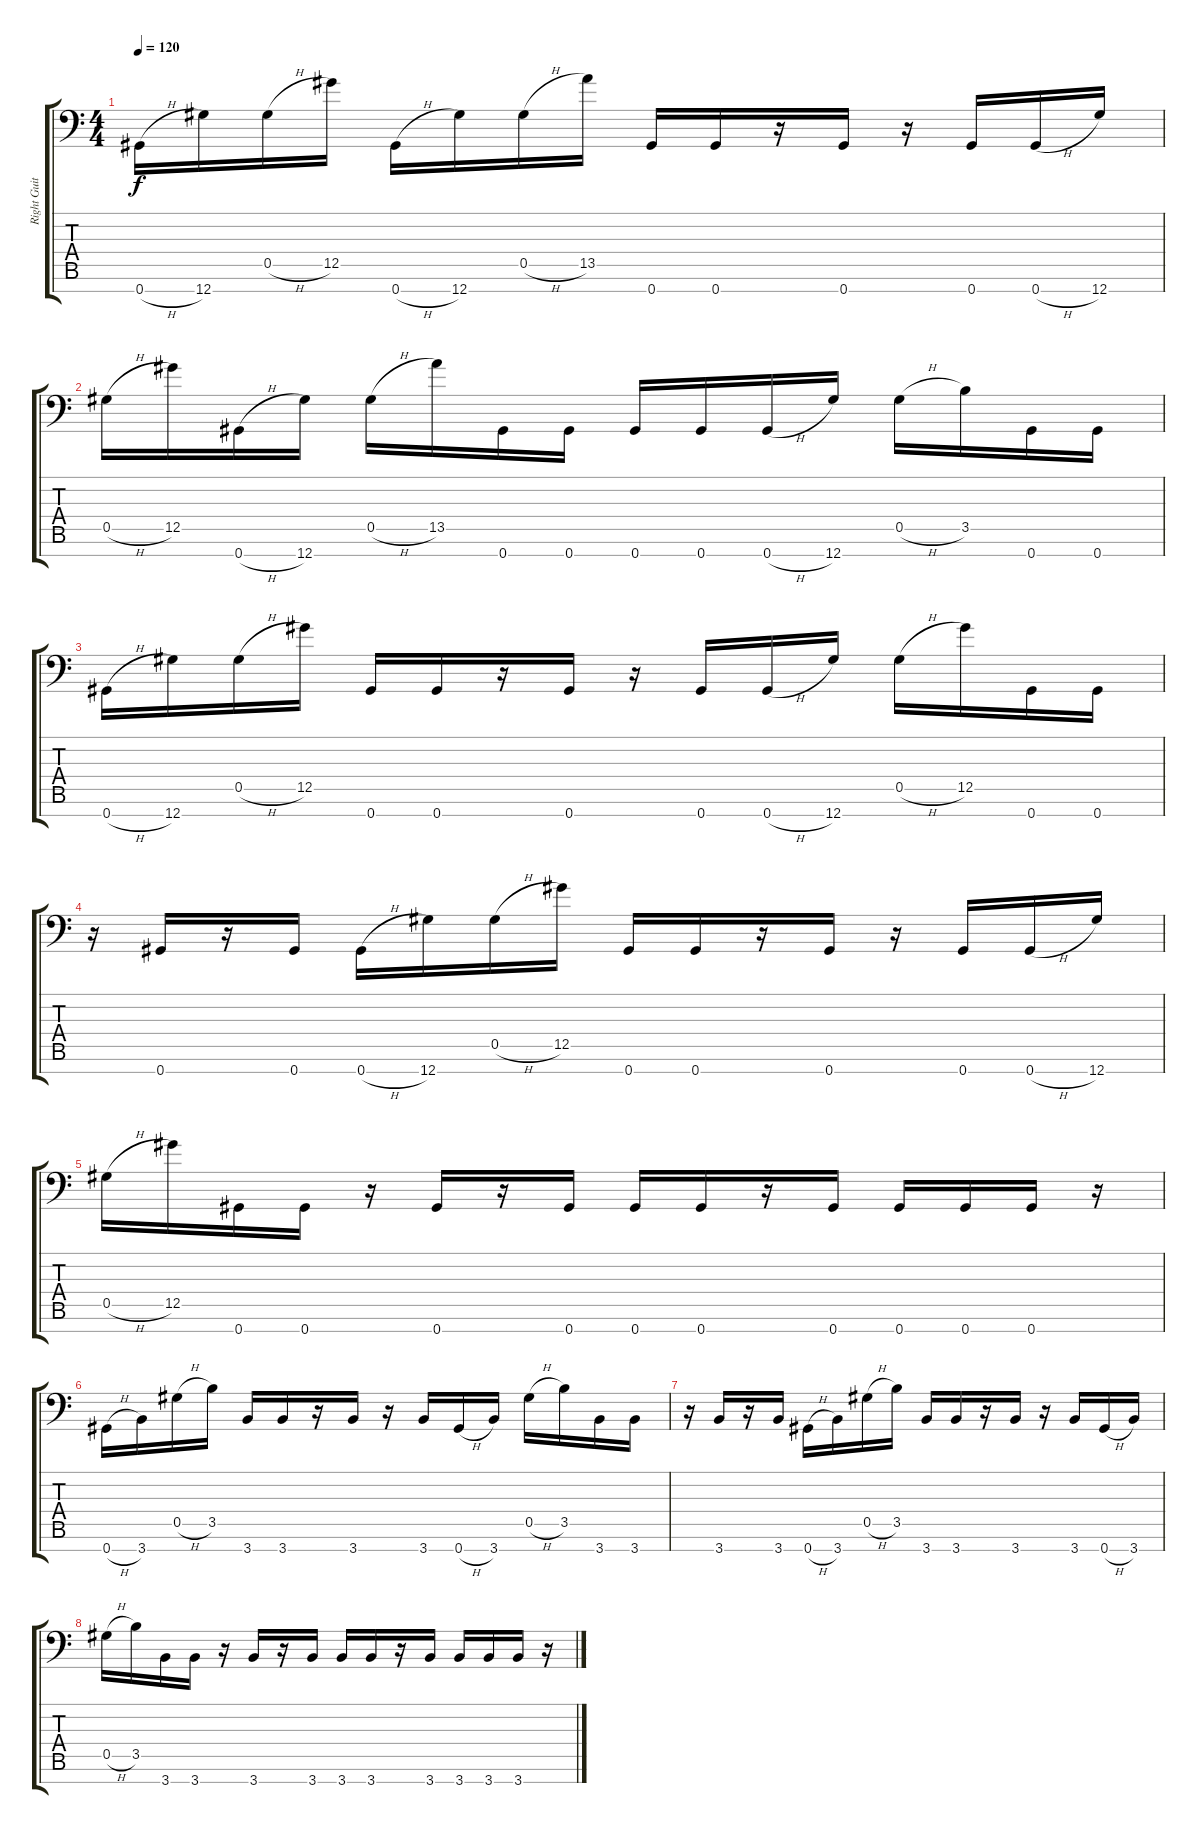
\track ("Right Guitar" "Right Guit") {instrument distortionguitar}
\staff {score tabs}
\tuning (Eb4 Bb3 Gb3 Db3 Ab2 Eb2 Ab1) {hide}
\ts (4 4)
\tempo 120
\clef f4
\ks c
0.7{h}.16{dy f} 12.7.16 0.5{h}.16 12.5.16 0.7{h}.16 12.7.16 0.5{h}.16 13.5.16 0.7.16 0.7.16 r.16 0.7.16 r.16 0.7.16 0.7{h}.16 12.7.16 |
0.5{h}.16 12.5.16 0.7{h}.16 12.7.16 0.5{h}.16 13.5.16 0.7.16 0.7.16 0.7.16 0.7.16 0.7{h}.16 12.7.16 0.5{h}.16 3.5.16 0.7.16 0.7.16 |
0.7{h}.16 12.7.16 0.5{h}.16 12.5.16 0.7.16 0.7.16 r.16 0.7.16 r.16 0.7.16 0.7{h}.16 12.7.16 0.5{h}.16 12.5.16 0.7.16 0.7.16 |
r.16 0.7.16 r.16 0.7.16 0.7{h}.16 12.7.16 0.5{h}.16 12.5.16 0.7.16 0.7.16 r.16 0.7.16 r.16 0.7.16 0.7{h}.16 12.7.16 |
0.5{h}.16 12.5.16 0.7.16 0.7.16 r.16 0.7.16 r.16 0.7.16 0.7.16 0.7.16 r.16 0.7.16 0.7.16 0.7.16 0.7.16 r.16 |
0.7{h}.16 3.7.16 0.5{h}.16 3.5.16 3.7.16 3.7.16 r.16 3.7.16 r.16 3.7.16 0.7{h}.16 3.7.16 0.5{h}.16 3.5.16 3.7.16 3.7.16 |
r.16 3.7.16 r.16 3.7.16 0.7{h}.16 3.7.16 0.5{h}.16 3.5.16 3.7.16 3.7.16 r.16 3.7.16 r.16 3.7.16 0.7{h}.16 3.7.16 |
0.5{h}.16 3.5.16 3.7.16 3.7.16 r.16 3.7.16 r.16 3.7.16 3.7.16 3.7.16 r.16 3.7.16 3.7.16 3.7.16 3.7.16 r.16
